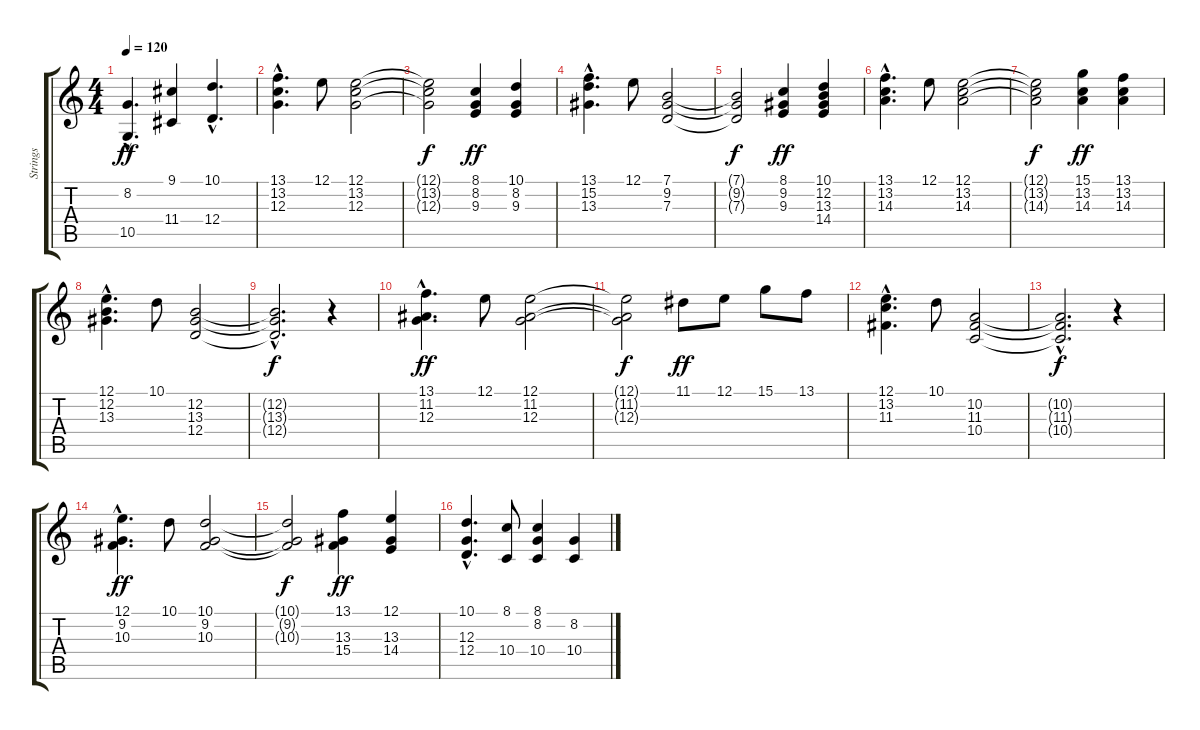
\track ("Strings" "Strings") {instrument synthstrings2}
\staff {score tabs}
\tuning (E4 B3 G3 D3 A2 E2) {hide}
\ts (4 4)
\tempo 120
\clef g2
\ks c
(8.2{hac} 10.5{hac}).4{d dy ff instrument synthstrings2} (9.1 11.4).4 (10.1{hac} 12.4{hac}).4{d} |
(13.1{hac} 13.2{hac} 12.3{hac}).4{d} 12.1.8 (12.1 13.2 12.3).2 |
(12.1{t} 13.2{t} 12.3{t}).2{dy f} (8.1 8.2 9.3).4{dy ff} (10.1 8.2 9.3).4 |
(13.1{hac} 15.2{hac} 13.3{hac}).4{d} 12.1.8 (7.1 9.2 7.3).2 |
(7.1{t} 9.2{t} 7.3{t}).2{dy f} (8.1 9.2 9.3).4{dy ff} (10.1 12.2 13.3 14.4).4 |
(13.1{hac} 13.2{hac} 14.3{hac}).4{d} 12.1.8 (12.1 13.2 14.3).2 |
(12.1{t} 13.2{t} 14.3{t}).2{dy f} (15.1 13.2 14.3).4{dy ff} (13.1 13.2 14.3).4 |
(12.1{hac} 12.2{hac} 13.3{hac}).4{d} 10.1.8 (12.2 13.3 12.4).2 |
(12.2{hac t} 13.3{hac t} 12.4{hac t}).2{d dy f} r.4 |
(13.1{hac} 11.2{hac} 12.3{hac}).4{d dy ff} 12.1.8 (12.1 11.2 12.3).2 |
(12.1{t} 11.2{t} 12.3{t}).2{dy f} 11.1.8{dy ff} 12.1.8 15.1.8 13.1.8 |
(12.1{hac} 13.2{hac} 11.3{hac}).4{d} 10.1.8 (10.2 11.3 10.4).2 |
(10.2{hac t} 11.3{hac t} 10.4{hac t}).2{d dy f} r.4 |
(12.1{hac} 9.2{hac} 10.3{hac}).4{d dy ff} 10.1.8 (10.1 9.2 10.3).2 |
(10.1{t} 9.2{t} 10.3{t}).2{dy f} (13.1 13.3 15.4).4{dy ff} (12.1 13.3 14.4).4 |
(10.1{hac} 12.3{hac} 12.4{hac}).4{d} (8.1 10.4).8 (8.1 8.2 10.4).4 (8.2 10.4).4
